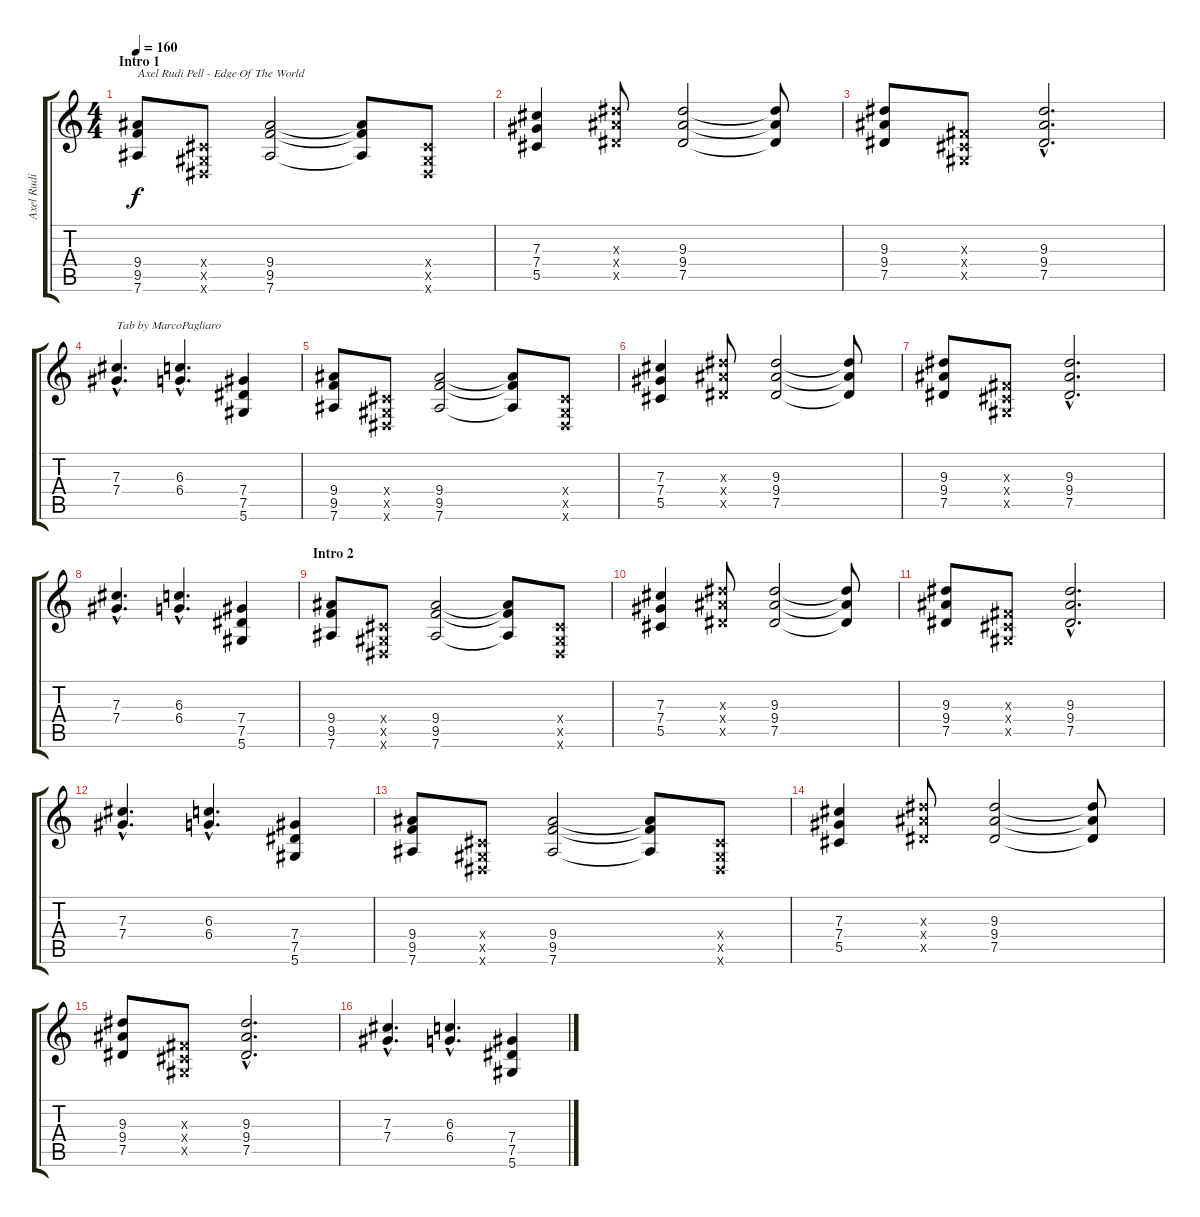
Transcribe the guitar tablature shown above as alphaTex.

\track ("Axel Rudi Pell - Guitar 1" "Axel Rudi ") {instrument distortionguitar}
\staff {score tabs}
\tuning (Eb4 Bb3 Gb3 Db3 Ab2 Eb2) {hide}
\ts (4 4)
\section ("" "Intro 1")
\tempo 160
\clef g2
\ks c
(9.4 9.5 7.6).8{txt "Axel Rudi Pell - Edge Of The World  " dy f instrument distortionguitar} (0.4{x} 0.5{x} 0.6{x}).8 (9.4 9.5 7.6).2 (9.4{t} 9.5{t} 7.6{t}).8 (0.4{x} 0.5{x} 0.6{x}).8 |
(7.3 7.4 5.5).4 (9.3{x} 9.4{x} 7.5{x}).8 (9.3 9.4 7.5).2 (9.3{t} 9.4{t} 7.5{t}).8 |
(9.3 9.4 7.5).8 (0.3{x} 0.4{x} 0.5{x}).8 (9.3{hac} 9.4{hac} 7.5{hac}).2{d} |
(7.3{hac} 7.4{hac}).4{d txt "Tab by MarcoPagliaro"} (6.3{hac} 6.4{hac}).4{d} (7.4 7.5 5.6).4 |
(9.4 9.5 7.6).8 (0.4{x} 0.5{x} 0.6{x}).8 (9.4 9.5 7.6).2 (9.4{t} 9.5{t} 7.6{t}).8 (0.4{x} 0.5{x} 0.6{x}).8 |
(7.3 7.4 5.5).4 (9.3{x} 9.4{x} 7.5{x}).8 (9.3 9.4 7.5).2 (9.3{t} 9.4{t} 7.5{t}).8 |
(9.3 9.4 7.5).8 (0.3{x} 0.4{x} 0.5{x}).8 (9.3{hac} 9.4{hac} 7.5{hac}).2{d} |
(7.3{hac} 7.4{hac}).4{d} (6.3{hac} 6.4{hac}).4{d} (7.4 7.5 5.6).4 |
\section ("" "Intro 2")
(9.4 9.5 7.6).8 (0.4{x} 0.5{x} 0.6{x}).8 (9.4 9.5 7.6).2 (9.4{t} 9.5{t} 7.6{t}).8 (0.4{x} 0.5{x} 0.6{x}).8 |
(7.3 7.4 5.5).4 (9.3{x} 9.4{x} 7.5{x}).8 (9.3 9.4 7.5).2 (9.3{t} 9.4{t} 7.5{t}).8 |
(9.3 9.4 7.5).8 (0.3{x} 0.4{x} 0.5{x}).8 (9.3{hac} 9.4{hac} 7.5{hac}).2{d} |
(7.3{hac} 7.4{hac}).4{d} (6.3{hac} 6.4{hac}).4{d} (7.4 7.5 5.6).4 |
(9.4 9.5 7.6).8 (0.4{x} 0.5{x} 0.6{x}).8 (9.4 9.5 7.6).2 (9.4{t} 9.5{t} 7.6{t}).8 (0.4{x} 0.5{x} 0.6{x}).8 |
(7.3 7.4 5.5).4 (9.3{x} 9.4{x} 7.5{x}).8 (9.3 9.4 7.5).2 (9.3{t} 9.4{t} 7.5{t}).8 |
(9.3 9.4 7.5).8 (0.3{x} 0.4{x} 0.5{x}).8 (9.3{hac} 9.4{hac} 7.5{hac}).2{d} |
(7.3{hac} 7.4{hac}).4{d} (6.3{hac} 6.4{hac}).4{d} (7.4 7.5 5.6).4
